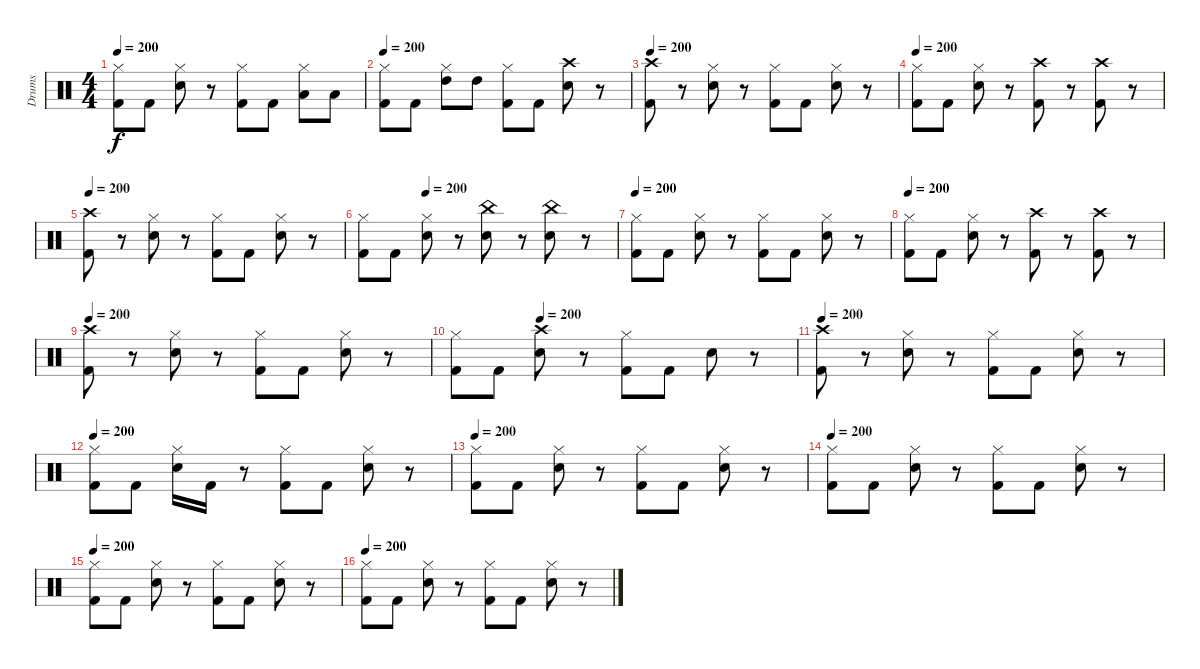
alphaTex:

\track ("Drums" "Drums") {instrument percussion}
\staff {score}
\articulation defaults
\ts (4 4)
\tempo 200
\clef neutral
\ks c
("Hi-Hat (closed)" "Kick (hit) 2").8{dy f} "Kick (hit) 2".8 ("Snare (hit) 2" "Hi-Hat (closed)").8 r.8 ("Hi-Hat (closed)" "Kick (hit) 2").8 "Kick (hit) 2".8 ("Low Tom (hit)" "Hi-Hat (closed)").8 "Low Tom (hit)".8 |
\tempo 200
("Hi-Hat (closed)" "Kick (hit) 2").8 "Kick (hit) 2".8 ("High Tom (hit)" "Hi-Hat (closed)").8 "High Tom (hit)".8 ("Kick (hit) 2" "Hi-Hat (closed)").8 "Kick (hit) 2".8 ("Crash high (hit)" "Snare (hit) 2").8 r.8 |
\tempo 200
("Kick (hit) 2" "Crash high (hit)").8 r.8 ("Hi-Hat (closed)" "Snare (hit) 2").8 r.8 ("Hi-Hat (closed)" "Kick (hit) 2").8 "Kick (hit) 2".8 ("Hi-Hat (closed)" "Snare (hit) 2").8 r.8 |
\tempo 200
("Hi-Hat (closed)" "Kick (hit) 2").8 "Kick (hit) 2".8 ("Snare (hit) 2" "Hi-Hat (closed)").8 r.8 ("Crash high (hit)" "Kick (hit) 2").8 r.8 ("Crash high (hit)" "Kick (hit) 2").8 r.8 |
\tempo 200
("Kick (hit) 2" "Crash high (hit)").8 r.8 ("Hi-Hat (closed)" "Snare (hit) 2").8 r.8 ("Kick (hit) 2" "Hi-Hat (closed)").8 "Kick (hit) 2".8 ("Snare (hit) 2" "Hi-Hat (closed)").8 r.8 |
\tempo (200 0.25)
("Kick (hit) 2" "Hi-Hat (closed)").8 "Kick (hit) 2".8 ("Snare (hit) 2" "Hi-Hat (closed)").8 r.8 ("China (hit)" "Snare (hit) 2").8 r.8 ("China (hit)" "Snare (hit) 2").8 r.8 |
\tempo 200
("Hi-Hat (closed)" "Kick (hit) 2").8 "Kick (hit) 2".8 ("Hi-Hat (closed)" "Snare (hit) 2").8 r.8 ("Hi-Hat (closed)" "Kick (hit) 2").8 "Kick (hit) 2".8 ("Hi-Hat (closed)" "Snare (hit) 2").8 r.8 |
\tempo 200
("Hi-Hat (closed)" "Kick (hit) 2").8 "Kick (hit) 2".8 ("Snare (hit) 2" "Hi-Hat (closed)").8 r.8 ("Crash high (hit)" "Kick (hit) 2").8 r.8 ("Crash high (hit)" "Kick (hit) 2").8 r.8 |
\tempo 200
("Kick (hit) 2" "Crash high (hit)").8 r.8 ("Hi-Hat (closed)" "Snare (hit) 2").8 r.8 ("Kick (hit) 2" "Hi-Hat (closed)").8 "Kick (hit) 2".8 ("Snare (hit) 2" "Hi-Hat (closed)").8 r.8 |
\tempo (200 0.25)
("Hi-Hat (closed)" "Kick (hit) 2").8 "Kick (hit) 2".8 ("Crash high (hit)" "Snare (hit) 2").8 r.8 ("Hi-Hat (closed)" "Kick (hit) 2").8 "Kick (hit) 2".8 "Snare (hit) 2".8 r.8 |
\tempo 200
("Kick (hit) 2" "Crash high (hit)").8 r.8 ("Hi-Hat (closed)" "Snare (hit) 2").8 r.8 ("Kick (hit) 2" "Hi-Hat (closed)").8 "Kick (hit) 2".8 ("Snare (hit) 2" "Hi-Hat (closed)").8 r.8 |
\tempo 200
("Kick (hit) 2" "Hi-Hat (closed)").8 "Kick (hit) 2".8 ("Snare (hit) 2" "Hi-Hat (closed)").16 "Kick (hit) 2".16 r.8 ("Kick (hit) 2" "Hi-Hat (closed)").8 "Kick (hit) 2".8 ("Snare (hit) 2" "Hi-Hat (closed)").8 r.8 |
\tempo 200
("Kick (hit) 2" "Hi-Hat (closed)").8 "Kick (hit) 2".8 ("Snare (hit) 2" "Hi-Hat (closed)").8 r.8 ("Kick (hit) 2" "Hi-Hat (closed)").8 "Kick (hit) 2".8 ("Snare (hit) 2" "Hi-Hat (closed)").8 r.8 |
\tempo 200
("Kick (hit) 2" "Hi-Hat (closed)").8 "Kick (hit) 2".8 ("Snare (hit) 2" "Hi-Hat (closed)").8 r.8 ("Kick (hit) 2" "Hi-Hat (closed)").8 "Kick (hit) 2".8 ("Snare (hit) 2" "Hi-Hat (closed)").8 r.8 |
\tempo 200
("Kick (hit) 2" "Hi-Hat (closed)").8 "Kick (hit) 2".8 ("Snare (hit) 2" "Hi-Hat (closed)").8 r.8 ("Kick (hit) 2" "Hi-Hat (closed)").8 "Kick (hit) 2".8 ("Snare (hit) 2" "Hi-Hat (closed)").8 r.8 |
\tempo 200
("Kick (hit) 2" "Hi-Hat (closed)").8 "Kick (hit) 2".8 ("Snare (hit) 2" "Hi-Hat (closed)").8 r.8 ("Kick (hit) 2" "Hi-Hat (closed)").8 "Kick (hit) 2".8 ("Snare (hit) 2" "Hi-Hat (closed)").8 r.8
